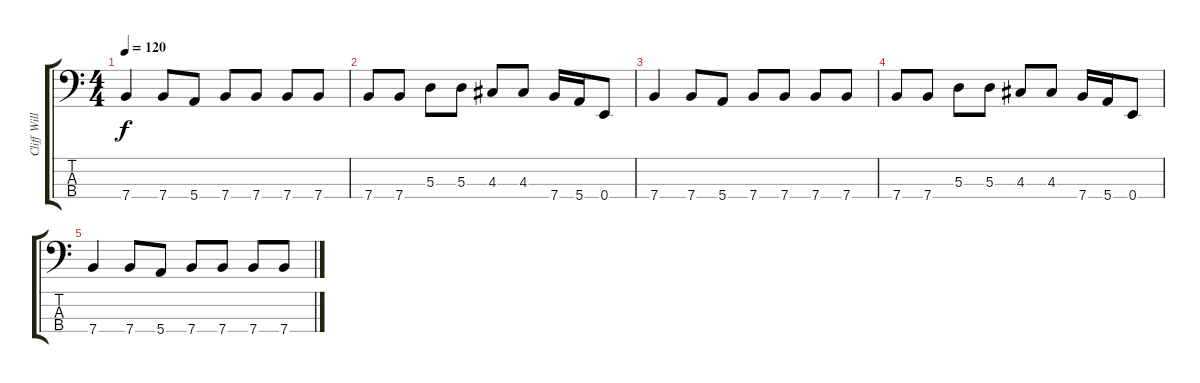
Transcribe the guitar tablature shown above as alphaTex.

\track ("Cliff Williams - Bass" "Cliff Will") {instrument electricbasspick}
\staff {score tabs}
\tuning (G2 D2 A1 E1) {hide}
\ts (4 4)
\tempo 120
\clef f4
\ks c
7.4.4{dy f} 7.4.8 5.4.8 7.4.8 7.4.8 7.4.8 7.4.8 |
7.4.8 7.4.8 5.3.8 5.3.8 4.3.8 4.3.8 7.4.16 5.4.16 0.4.8 |
7.4.4 7.4.8 5.4.8 7.4.8 7.4.8 7.4.8 7.4.8 |
7.4.8 7.4.8 5.3.8 5.3.8 4.3.8 4.3.8 7.4.16 5.4.16 0.4.8 |
7.4.4 7.4.8 5.4.8 7.4.8 7.4.8 7.4.8 7.4.8
